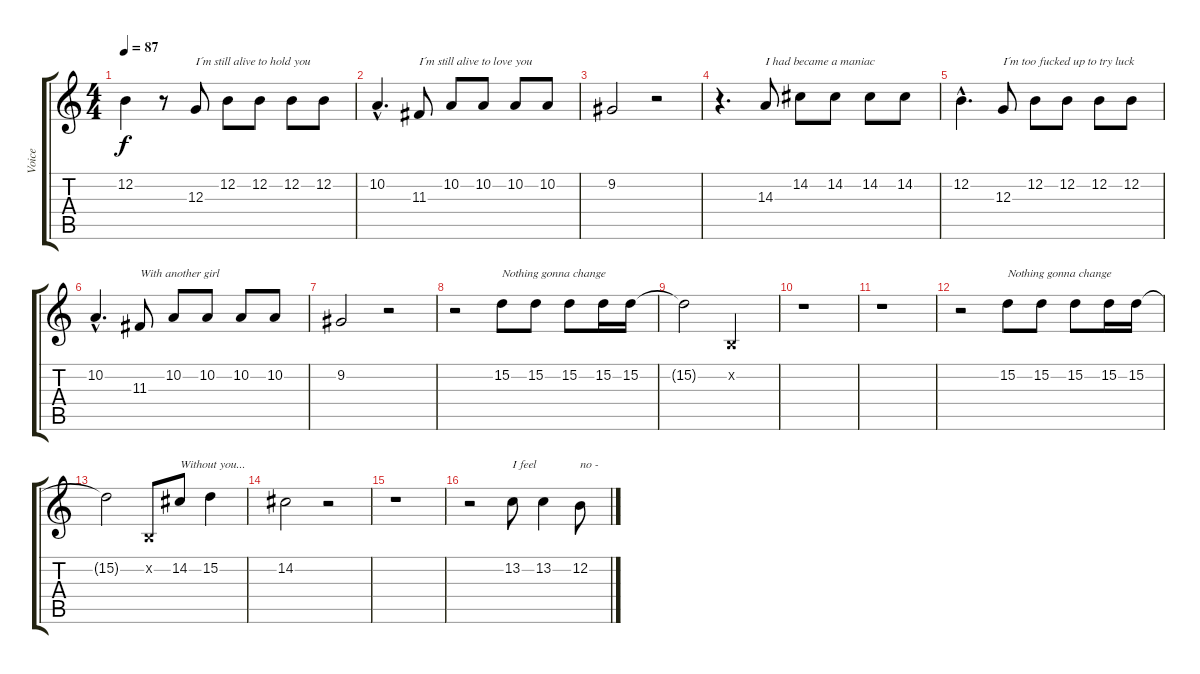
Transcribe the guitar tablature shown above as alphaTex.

\track ("Voice" "Voice") {instrument clarinet}
\staff {score tabs}
\tuning (E4 B3 G3 D3 A2 E2) {hide}
\ts (4 4)
\tempo 87
\clef g2
\ks c
12.2.4{dy f} r.8 12.3.8{txt "I´m still alive to hold you"} 12.2.8 12.2.8 12.2.8 12.2.8 |
10.2{hac}.4{d} 11.3.8{txt "I´m still alive to love you"} 10.2.8 10.2.8 10.2.8 10.2.8 |
9.2.2 r.2 |
r.4{d} 14.3.8{txt "I had became a maniac"} 14.2.8 14.2.8 14.2.8 14.2.8 |
12.2{hac}.4{d} 12.3.8{txt "I´m too fucked up to try luck"} 12.2.8 12.2.8 12.2.8 12.2.8 |
10.2{hac}.4{d} 11.3.8{txt "With another girl"} 10.2.8 10.2.8 10.2.8 10.2.8 |
9.2.2 r.2 |
r.2 15.2.8{txt "Nothing gonna change"} 15.2.8 15.2.8 15.2.16 15.2.16 |
15.2{t}.2 0.2{x}.2 |
r.1 |
r.1 |
r.2 15.2.8{txt "Nothing gonna change"} 15.2.8 15.2.8 15.2.16 15.2.16 |
15.2{t}.2 0.2{x}.8 14.2.8{txt "Without you..."} 15.2.4 |
14.2.2 r.2 |
r.1 |
r.2 13.2.8{txt "I feel"} 13.2.4 12.2.8{txt "no -"}
